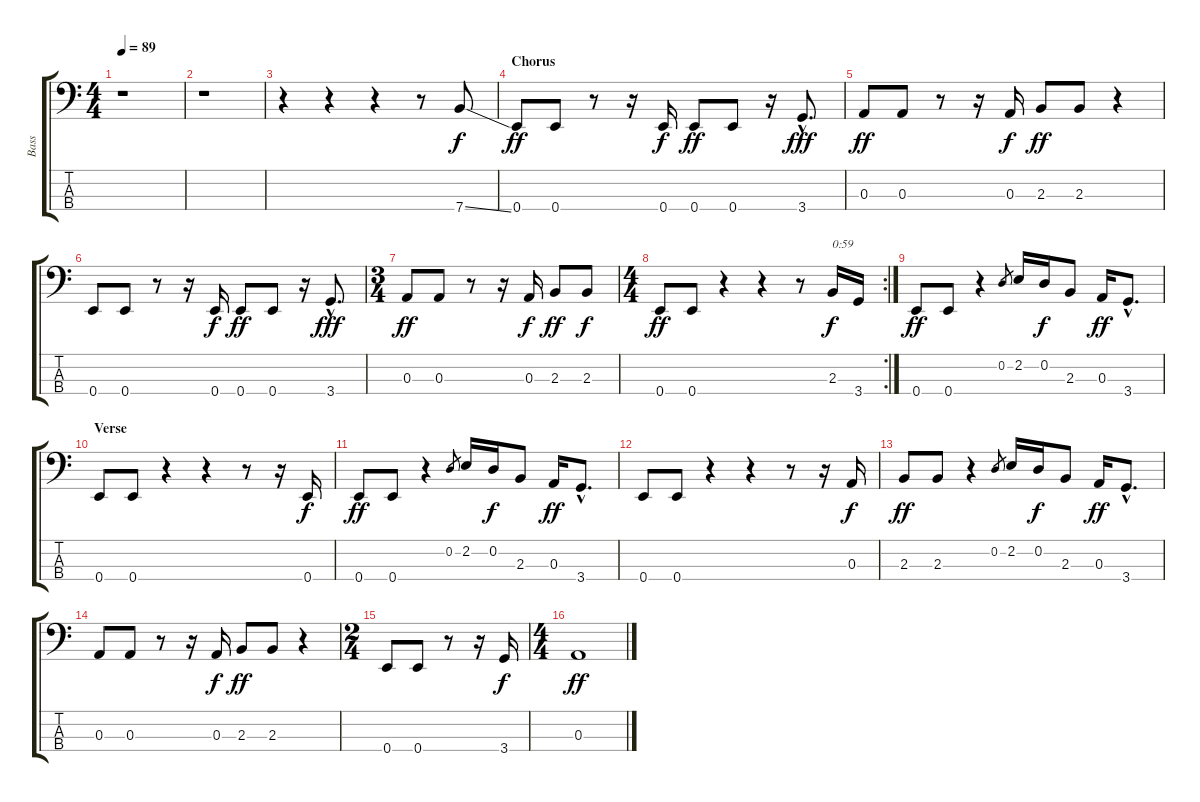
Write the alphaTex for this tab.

\track ("Bass" "Bass") {instrument synthbass1}
\staff {score tabs}
\tuning (G2 D2 A1 E1) {hide}
\ts (4 4)
\tempo 89
\clef f4
\ks c
r.1{dy f} |
r.1 |
r.4 r.4 r.4 r.8 7.4{ss}.8 |
\section ("" "Chorus")
0.4.8{dy ff} 0.4.8 r.8 r.16 0.4.16{dy f} 0.4.8{dy ff} 0.4.8 r.16 3.4{hac}.8{d dy fff} |
0.3.8{dy ff} 0.3.8 r.8 r.16 0.3.16{dy f} 2.3.8{dy ff} 2.3.8 r.4 |
0.4.8 0.4.8 r.8 r.16 0.4.16{dy f} 0.4.8{dy ff} 0.4.8 r.16 3.4{hac}.8{d dy fff} |
\ts (3 4)
0.3.8{dy ff} 0.3.8 r.8 r.16 0.3.16{dy f} 2.3.8{dy ff} 2.3.8{dy f} |
\rc 2
\ts (4 4)
0.4.8{dy ff} 0.4.8 r.4 r.4 r.8 2.3.16{txt "0:59" dy f} 3.4.16 |
0.4.8{dy ff} 0.4.8 r.4 0.2.8{gr} 2.2.16 0.2.16{dy f} 2.3.8 0.3.16{dy ff} 3.4{hac}.8{d} |
\section ("" "Verse")
0.4.8 0.4.8 r.4 r.4 r.8 r.16 0.4.16{dy f} |
0.4.8{dy ff} 0.4.8 r.4 0.2.8{gr} 2.2.16 0.2.16{dy f} 2.3.8 0.3.16{dy ff} 3.4{hac}.8{d} |
0.4.8 0.4.8 r.4 r.4 r.8 r.16 0.3.16{dy f} |
2.3.8{dy ff} 2.3.8 r.4 0.2.8{gr} 2.2.16 0.2.16{dy f} 2.3.8 0.3.16{dy ff} 3.4{hac}.8{d} |
0.3.8 0.3.8 r.8 r.16 0.3.16{dy f} 2.3.8{dy ff} 2.3.8 r.4 |
\ts (2 4)
0.4.8 0.4.8 r.8 r.16 3.4.16{dy f} |
\ts (4 4)
0.3.1{dy ff}
